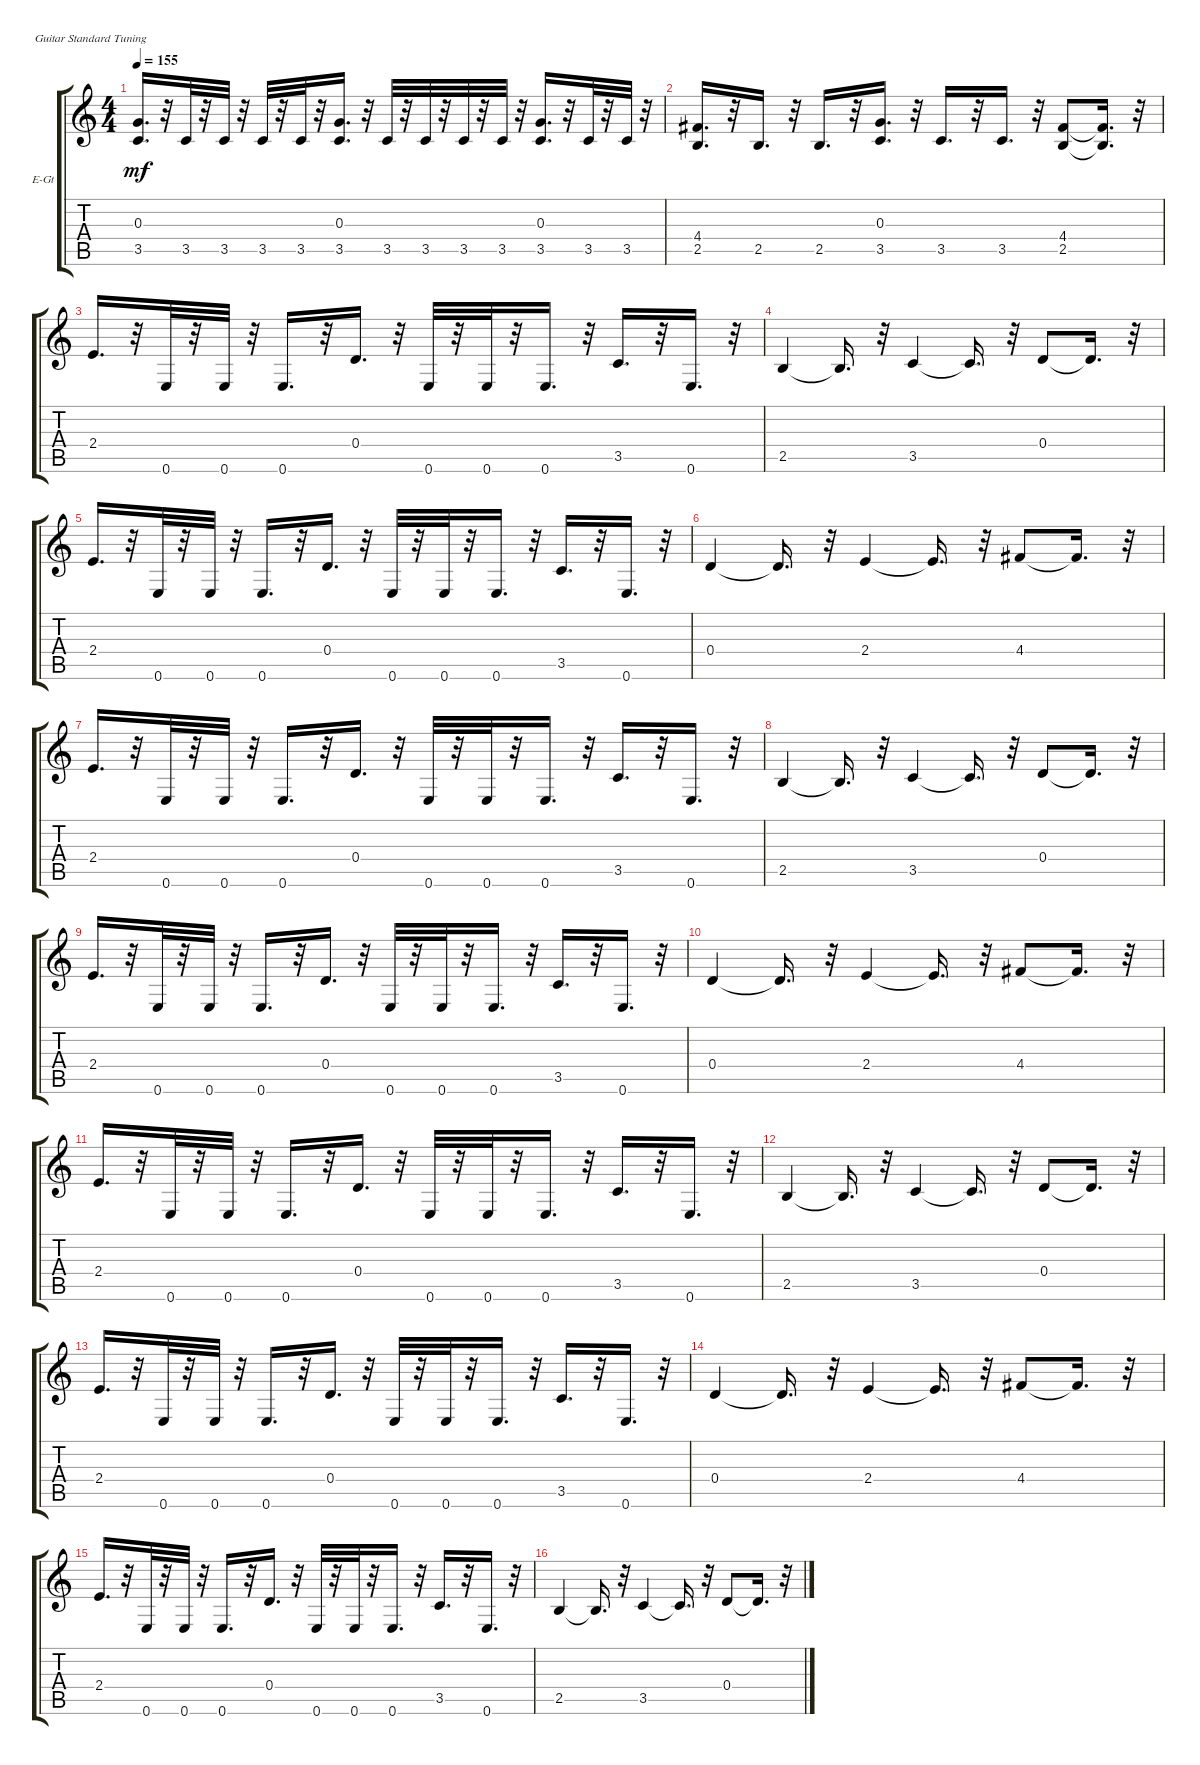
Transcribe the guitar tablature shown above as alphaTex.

\bracketExtendMode groupsimilarinstruments
\firstSystemTrackNameOrientation horizontal
\otherSystemsTrackNameOrientation horizontal
\track ("" "E-Gt") {instrument electricguitarclean}
\staff {score tabs}
\tuning (E4 B3 G3 D3 A2 E2)
\ts (4 4)
\tempo 155
\clef g2
\ks c
(0.3 3.5).16{d dy mf} r.32 3.5.32 r.32 3.5.32 r.32 3.5.32 r.32 3.5.32 r.32 (0.3 3.5).16{d} r.32 3.5.32 r.32 3.5.32 r.32 3.5.32 r.32 3.5.32 r.32 (0.3 3.5).16{d} r.32 3.5.32 r.32 3.5.32 r.32 |
(4.4 2.5).16{d} r.32 2.5.16{d} r.32 2.5.16{d} r.32 (0.3 3.5).16{d} r.32 3.5.16{d} r.32 3.5.16{d} r.32 (4.4 2.5).8 (4.4{t} 2.5{t}).16{d} r.32 |
2.4.16{d} r.32 0.6.32 r.32 0.6.32 r.32 0.6.16{d} r.32 0.4.16{d} r.32 0.6.32 r.32 0.6.32 r.32 0.6.16{d} r.32 3.5.16{d} r.32 0.6.16{d} r.32 |
2.5.4 2.5{t}.16{d} r.32 3.5.4 3.5{t}.16{d} r.32 0.4.8 0.4{t}.16{d} r.32 |
2.4.16{d} r.32 0.6.32 r.32 0.6.32 r.32 0.6.16{d} r.32 0.4.16{d} r.32 0.6.32 r.32 0.6.32 r.32 0.6.16{d} r.32 3.5.16{d} r.32 0.6.16{d} r.32 |
0.4.4 0.4{t}.16{d} r.32 2.4.4 2.4{t}.16{d} r.32 4.4.8 4.4{t}.16{d} r.32 |
2.4.16{d} r.32 0.6.32 r.32 0.6.32 r.32 0.6.16{d} r.32 0.4.16{d} r.32 0.6.32 r.32 0.6.32 r.32 0.6.16{d} r.32 3.5.16{d} r.32 0.6.16{d} r.32 |
2.5.4 2.5{t}.16{d} r.32 3.5.4 3.5{t}.16{d} r.32 0.4.8 0.4{t}.16{d} r.32 |
2.4.16{d} r.32 0.6.32 r.32 0.6.32 r.32 0.6.16{d} r.32 0.4.16{d} r.32 0.6.32 r.32 0.6.32 r.32 0.6.16{d} r.32 3.5.16{d} r.32 0.6.16{d} r.32 |
0.4.4 0.4{t}.16{d} r.32 2.4.4 2.4{t}.16{d} r.32 4.4.8 4.4{t}.16{d} r.32 |
2.4.16{d} r.32 0.6.32 r.32 0.6.32 r.32 0.6.16{d} r.32 0.4.16{d} r.32 0.6.32 r.32 0.6.32 r.32 0.6.16{d} r.32 3.5.16{d} r.32 0.6.16{d} r.32 |
2.5.4 2.5{t}.16{d} r.32 3.5.4 3.5{t}.16{d} r.32 0.4.8 0.4{t}.16{d} r.32 |
2.4.16{d} r.32 0.6.32 r.32 0.6.32 r.32 0.6.16{d} r.32 0.4.16{d} r.32 0.6.32 r.32 0.6.32 r.32 0.6.16{d} r.32 3.5.16{d} r.32 0.6.16{d} r.32 |
0.4.4 0.4{t}.16{d} r.32 2.4.4 2.4{t}.16{d} r.32 4.4.8 4.4{t}.16{d} r.32 |
2.4.16{d} r.32 0.6.32 r.32 0.6.32 r.32 0.6.16{d} r.32 0.4.16{d} r.32 0.6.32 r.32 0.6.32 r.32 0.6.16{d} r.32 3.5.16{d} r.32 0.6.16{d} r.32 |
2.5.4 2.5{t}.16{d} r.32 3.5.4 3.5{t}.16{d} r.32 0.4.8 0.4{t}.16{d} r.32
